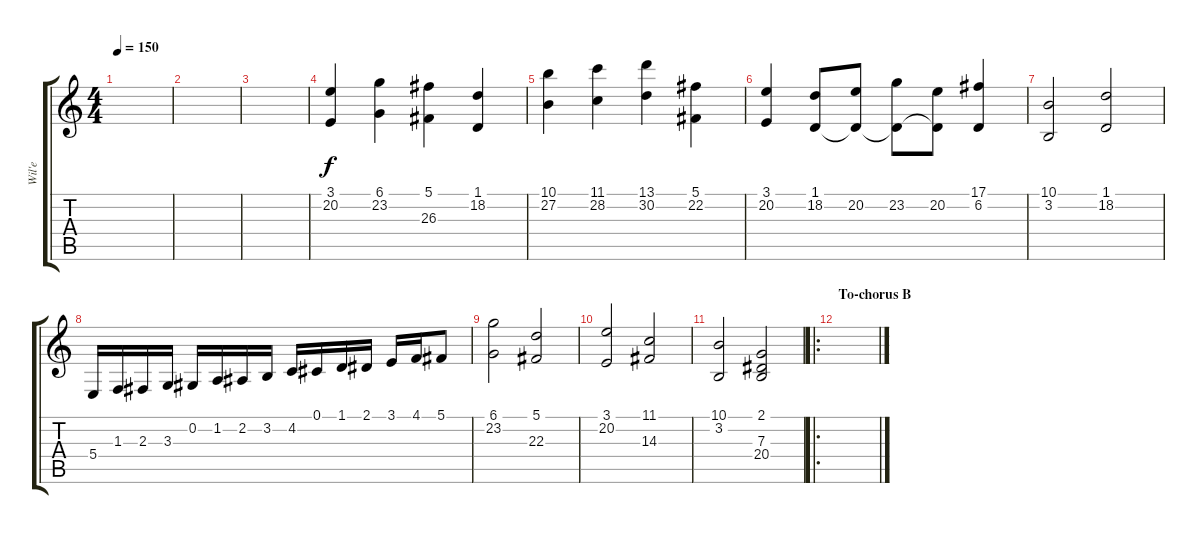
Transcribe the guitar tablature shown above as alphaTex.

\track ("Wil'e" "Wil'e") {instrument stringensemble1}
\staff {score tabs}
\tuning (Db4 Ab3 E3 B2 Gb2 Db2) {hide}
\ts (4 4)
\tempo 150
\clef g2
\ks c
|
|
|
(3.1 20.2).4 (6.1 23.2).4 (5.1 26.3).4 (1.1 18.2).4 |
(10.1 27.2).4 (11.1 28.2).4 (13.1 30.2).4 (5.1 22.2).4 |
(3.1 20.2).4 (1.1 18.2).8 (1.1{t} 20.2).8 (1.1{t} 23.2).8 (1.1{t} 20.2).8 (17.1 6.2).4 |
(10.1 3.2).2 (1.1 18.2).2 |
5.4.16 1.3.16 2.3.16 3.3.16 0.2.16 1.2.16 2.2.16 3.2.16 4.2.16 0.1.16 1.1.16 2.1.16 3.1.16 4.1.16 5.1.8 |
(6.1 23.2).2 (5.1 22.3).2 |
(3.1 20.2).2 (11.1 14.3).2 |
(10.1 3.2).2 (2.1 7.3 20.4).2 |
\ro
\section ("" "To-chorus B")
